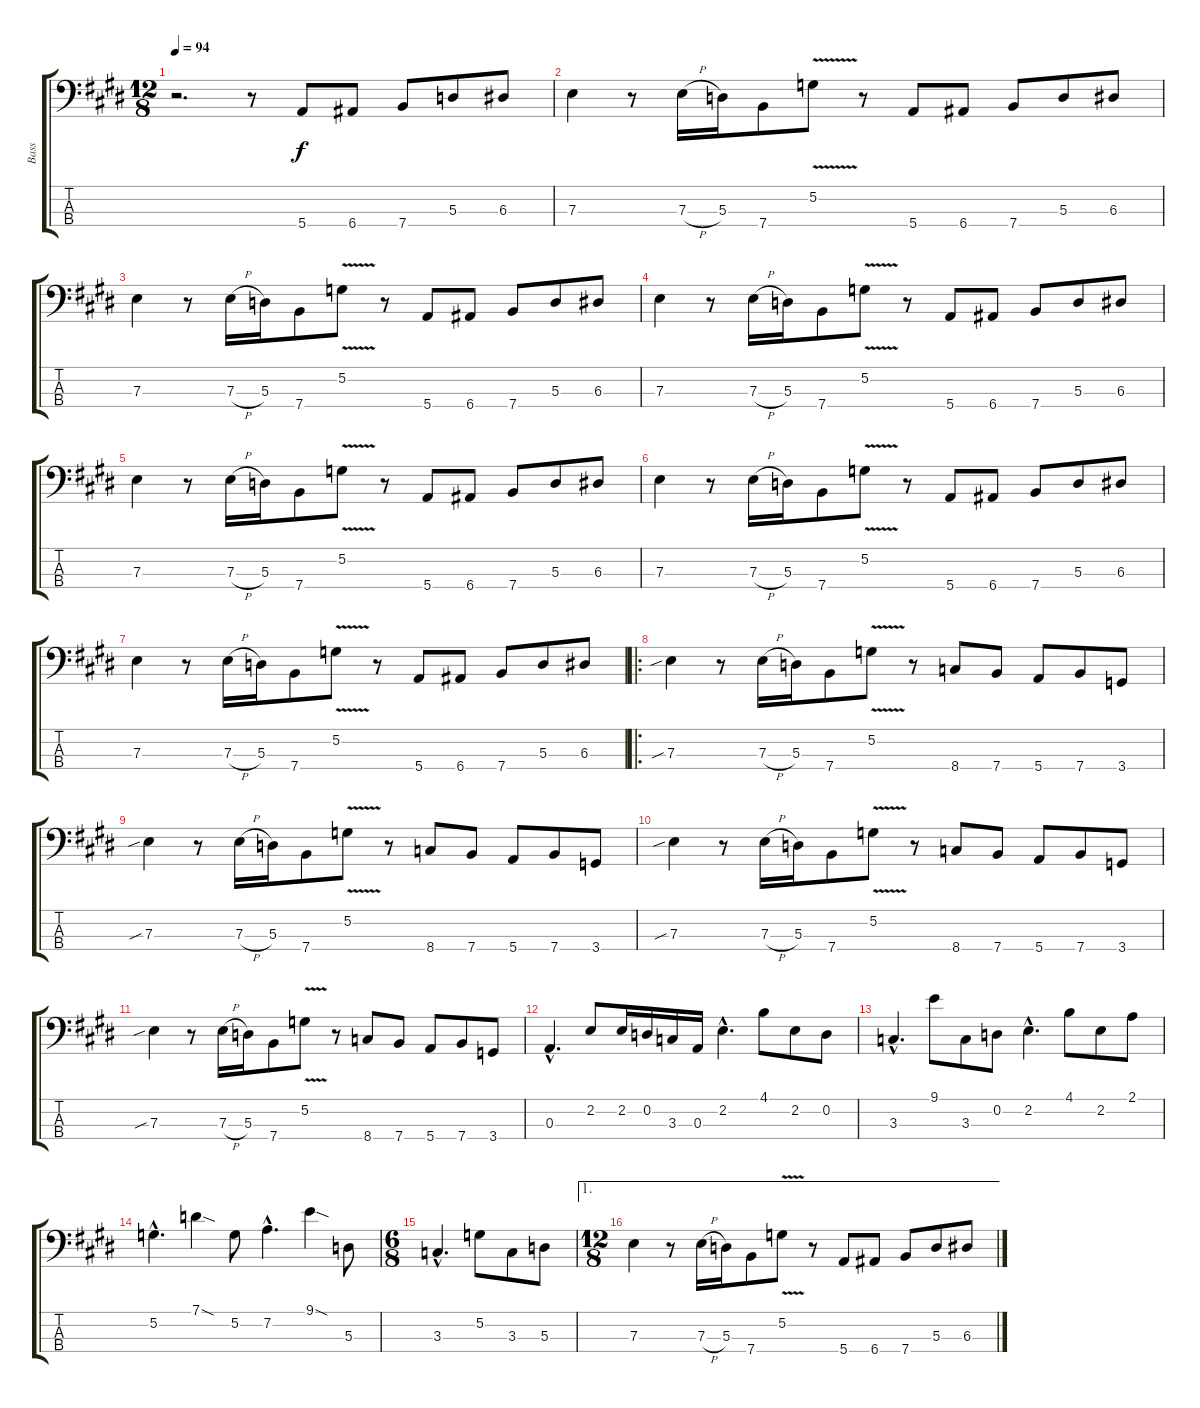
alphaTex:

\track ("Bass" "Bass") {instrument acousticbass}
\staff {score tabs}
\tuning (G2 D2 A1 E1) {hide}
\ts (12 8)
\tempo 94
\clef f4
\ks e
r.2{d dy f instrument acousticbass} r.8 5.4.8 6.4.8 7.4.8 5.3.8 6.3.8 |
7.3.4 r.8 7.3{h}.16 5.3.16 7.4.8 5.2{v}.8 r.8 5.4.8 6.4.8 7.4.8 5.3.8 6.3.8 |
7.3.4 r.8 7.3{h}.16 5.3.16 7.4.8 5.2{v}.8 r.8 5.4.8 6.4.8 7.4.8 5.3.8 6.3.8 |
7.3.4 r.8 7.3{h}.16 5.3.16 7.4.8 5.2{v}.8 r.8 5.4.8 6.4.8 7.4.8 5.3.8 6.3.8 |
7.3.4 r.8 7.3{h}.16 5.3.16 7.4.8 5.2{v}.8 r.8 5.4.8 6.4.8 7.4.8 5.3.8 6.3.8 |
7.3.4 r.8 7.3{h}.16 5.3.16 7.4.8 5.2{v}.8 r.8 5.4.8 6.4.8 7.4.8 5.3.8 6.3.8 |
7.3.4 r.8 7.3{h}.16 5.3.16 7.4.8 5.2{v}.8 r.8 5.4.8 6.4.8 7.4.8 5.3.8 6.3.8 |
\ro
7.3{sib}.4 r.8 7.3{h}.16 5.3.16 7.4.8 5.2{v}.8 r.8 8.4.8 7.4.8 5.4.8 7.4.8 3.4.8 |
7.3{sib}.4 r.8 7.3{h}.16 5.3.16 7.4.8 5.2{v}.8 r.8 8.4.8 7.4.8 5.4.8 7.4.8 3.4.8 |
7.3{sib}.4 r.8 7.3{h}.16 5.3.16 7.4.8 5.2{v}.8 r.8 8.4.8 7.4.8 5.4.8 7.4.8 3.4.8 |
7.3{sib}.4 r.8 7.3{h}.16 5.3.16 7.4.8 5.2{v}.8 r.8 8.4.8 7.4.8 5.4.8 7.4.8 3.4.8 |
0.3{hac}.4{d} 2.2.8 2.2.16 0.2.16 3.3.16 0.3.16 2.2{hac}.4{d} 4.1.8 2.2.8 0.2.8 |
3.3{hac}.4{d} 9.1.8 3.3.8 0.2.8 2.2{hac}.4{d} 4.1.8 2.2.8 2.1.8 |
5.2{hac}.4{d} 7.1{sod}.4 5.2.8 7.2{hac}.4{d} 9.1{sod}.4 5.3.8 |
\ts (6 8)
3.3{hac}.4{d} 5.2.8 3.3.8 5.3.8 |
\ae 1
\ts (12 8)
7.3.4 r.8 7.3{h}.16 5.3.16 7.4.8 5.2{v}.8 r.8 5.4.8 6.4.8 7.4.8 5.3.8 6.3.8
